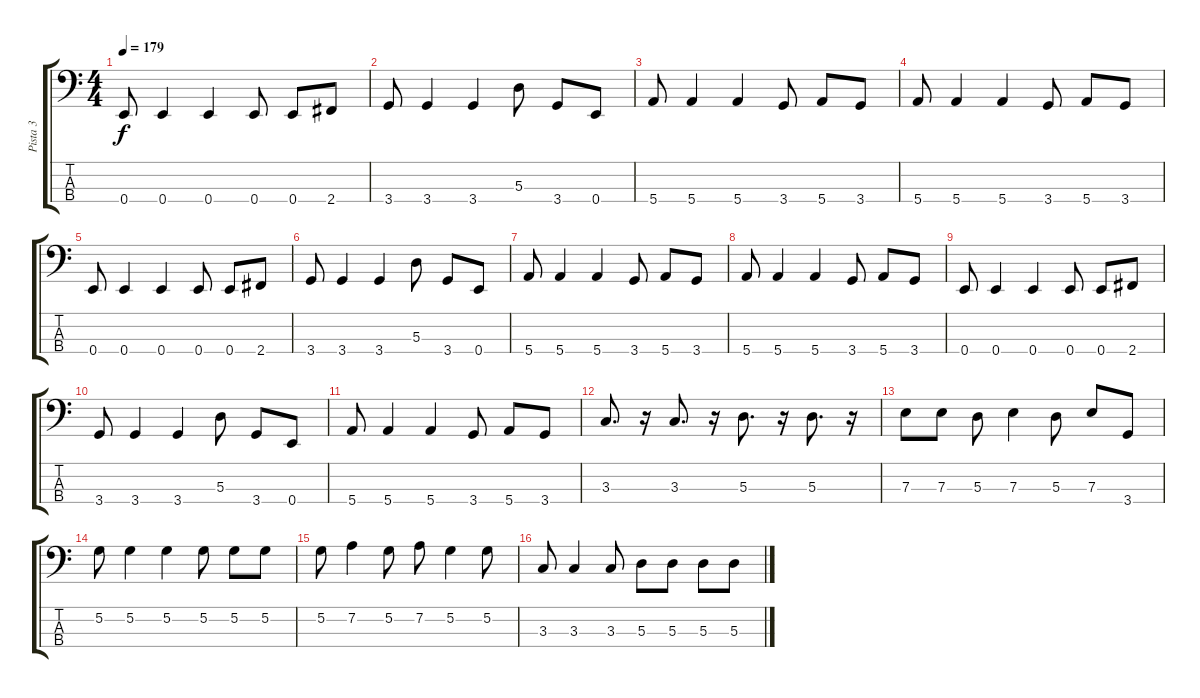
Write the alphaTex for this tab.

\track ("Pista 3" "Pista 3") {instrument electricbasspick}
\staff {score tabs}
\tuning (G2 D2 A1 E1) {hide}
\ts (4 4)
\tempo 179
\clef f4
\ks c
0.4.8{dy f} 0.4.4 0.4.4 0.4.8 0.4.8 2.4.8 |
3.4.8 3.4.4 3.4.4 5.3.8 3.4.8 0.4.8 |
5.4.8 5.4.4 5.4.4 3.4.8 5.4.8 3.4.8 |
5.4.8 5.4.4 5.4.4 3.4.8 5.4.8 3.4.8 |
0.4.8 0.4.4 0.4.4 0.4.8 0.4.8 2.4.8 |
3.4.8 3.4.4 3.4.4 5.3.8 3.4.8 0.4.8 |
5.4.8 5.4.4 5.4.4 3.4.8 5.4.8 3.4.8 |
5.4.8 5.4.4 5.4.4 3.4.8 5.4.8 3.4.8 |
0.4.8 0.4.4 0.4.4 0.4.8 0.4.8 2.4.8 |
3.4.8 3.4.4 3.4.4 5.3.8 3.4.8 0.4.8 |
5.4.8 5.4.4 5.4.4 3.4.8 5.4.8 3.4.8 |
3.3.8{d} r.16 3.3.8{d} r.16 5.3.8{d} r.16 5.3.8{d} r.16 |
7.3.8 7.3.8 5.3.8 7.3.4 5.3.8 7.3.8 3.4.8 |
5.2.8 5.2.4 5.2.4 5.2.8 5.2.8 5.2.8 |
5.2.8 7.2.4 5.2.8 7.2.8 5.2.4 5.2.8 |
3.3.8 3.3.4 3.3.8 5.3.8 5.3.8 5.3.8 5.3.8
